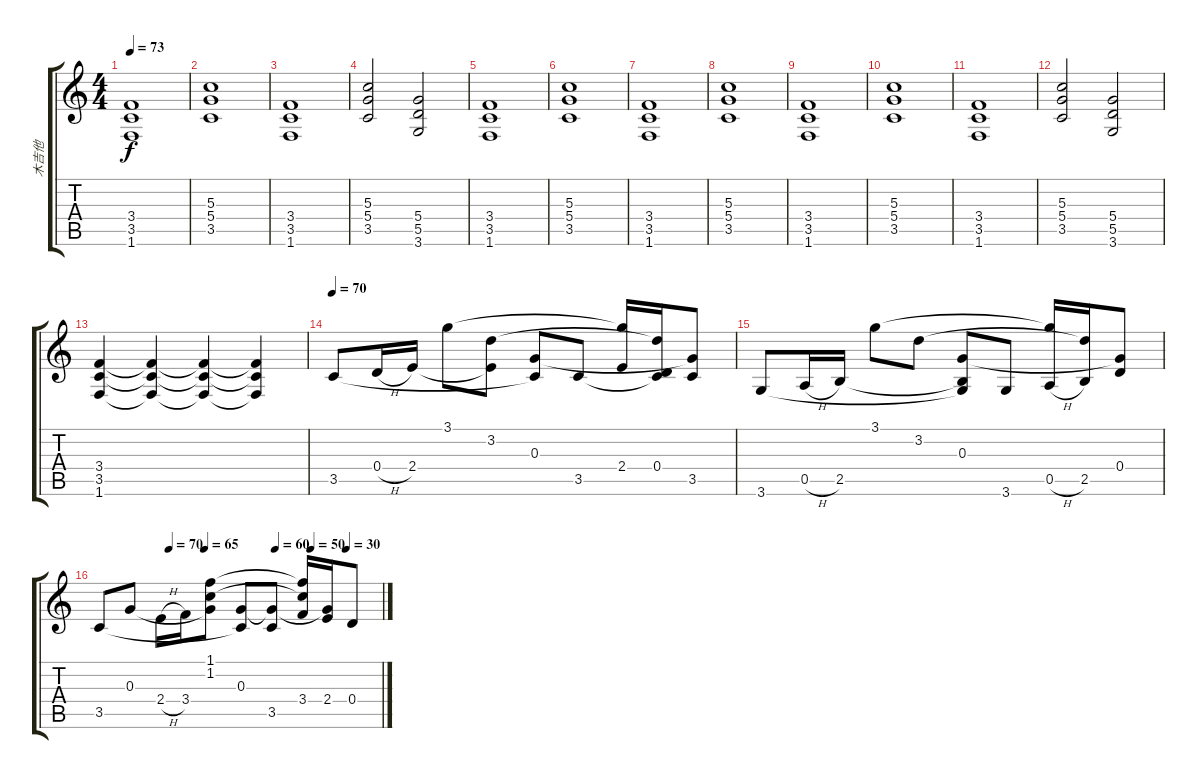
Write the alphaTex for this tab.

\track ("木吉他" "木吉他") {instrument acousticguitarsteel}
\staff {score tabs}
\tuning (E4 B3 G3 D3 A2 E2) {hide}
\ts (4 4)
\tempo 73
\clef g2
\ks c
(3.4 3.5 1.6).1{dy f} |
(5.3 5.4 3.5).1 |
(3.4 3.5 1.6).1 |
(5.3 5.4 3.5).2 (5.4 5.5 3.6).2 |
(3.4 3.5 1.6).1 |
(5.3 5.4 3.5).1 |
(3.4 3.5 1.6).1 |
(5.3 5.4 3.5).1 |
(3.4 3.5 1.6).1 |
(5.3 5.4 3.5).1 |
(3.4 3.5 1.6).1 |
(5.3 5.4 3.5).2 (5.4 5.5 3.6).2 |
(3.4 3.5 1.6).4 (3.4{t} 3.5{t} 1.6{t}).4{volume 12} (3.4{t} 3.5{t} 1.6{t}).4{volume 10} (3.4{t} 3.5{t} 1.6{t}).4{volume 5} |
\tempo 70
3.5.8{volume 16 instrument acousticguitarsteel} 0.4{h}.16 2.4.16 3.1.8 (3.2 2.4{t}).8 (0.3 3.5{t}).8 3.5.8 (3.1{t} 2.4).16 (3.2{t} 0.4 3.5{t}).16 (0.3{t} 3.5).8 |
3.6.8 0.5{h}.16 2.5.16 3.1.8 3.2.8 (0.3 2.5{t} 3.6{t}).8 3.6.8 (3.1{t} 0.5{h}).16 (3.2{t} 2.5).16 (0.3{t} 0.4).8 |
\tempo (70 0.25)
\tempo (65 0.375)
\tempo (60 0.625)
\tempo (50 0.75)
\tempo (30 0.875)
3.5.8 0.3.8 2.4{h}.16 3.4.16 (1.1 1.2 0.3{t}).8 (0.3 3.5{t}).8 (0.3{t} 3.5).8 (1.1{t} 1.2{t} 3.4).16 (0.3{t} 2.4).16 0.4.8
